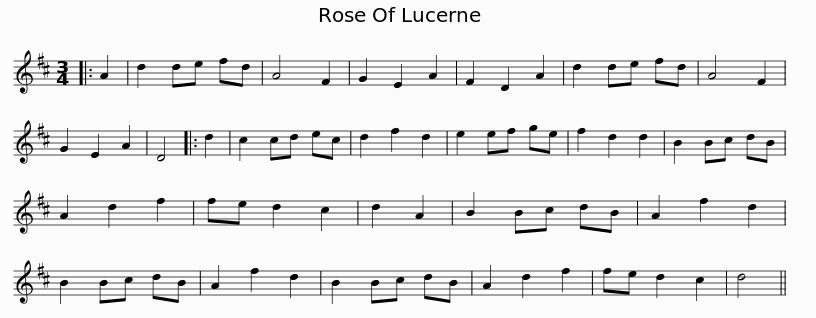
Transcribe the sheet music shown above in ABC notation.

X:1
L:1/8
M:3/4
I:linebreak $
K:D
V:1 treble
V:1
|: A2 | d2 de fd | A4 F2 | G2 E2 A2 | F2 D2 A2 | %5
 d2 de fd | A4 F2 | G2 E2 A2 | D4 |: d2 | %10
 c2 cd ec | d2 f2 d2 |$ e2 ef ge | f2 d2 d2 | B2 Bc dB | %15
 A2 d2 f2 | fe d2 c2 | d2 A2 | B2 Bc dB | A2 f2 d2 | %20
 B2 Bc dB | A2 f2 d2 | B2 Bc dB |$ A2 d2 f2 | fe d2 c2 | %25
 d4 || %26
